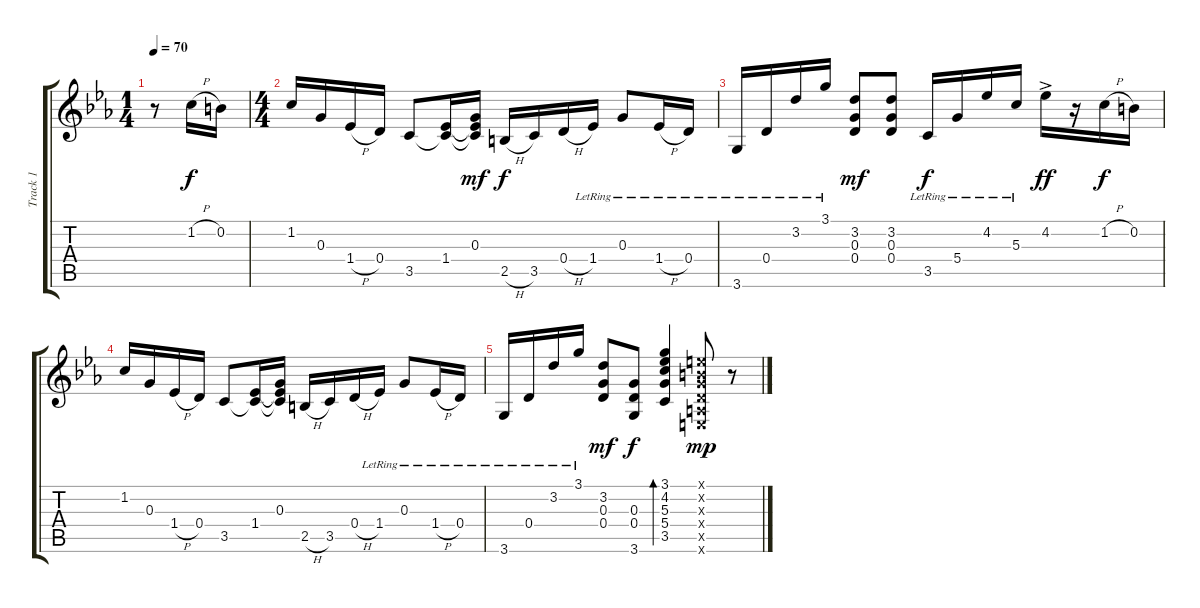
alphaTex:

\track ("Track 1" "Track 1") {instrument acousticguitarsteel}
\staff {score tabs}
\tuning (E4 B3 G3 D3 A2 E2) {hide}
\ts (1 4)
\tempo 70
\clef g2
\ks cminor
r.8{dy f instrument acousticguitarsteel} 1.2{h}.16 0.2.16 |
\ts (4 4)
1.2.16 0.3.16 1.4{h}.16 0.4.16 3.5.8 (1.4 3.5{t}).16 (0.3 1.4{t} 3.5{t}).16{dy mf} 2.5{h}.16{dy f} 3.5.16 0.4{h}.16 1.4{lr}.16 0.3{lr}.8 1.4{h lr}.16 0.4{lr}.16 |
3.6{lr}.16 0.4{lr}.16 3.2{lr}.16 3.1{lr}.16 (3.2 0.3 0.4).8{dy mf} (3.2 0.3 0.4).8 3.5{lr}.16{dy f} 5.4{lr}.16 4.2{lr}.16 5.3{lr}.16 4.2{ac}.16{dy ff} r.16 1.2{h}.16{dy f} 0.2.16 |
1.2.16 0.3.16 1.4{h}.16 0.4.16 3.5.8 (1.4 3.5{t}).16 (0.3 1.4{t} 3.5{t}).16 2.5{h}.16 3.5.16 0.4{h}.16 1.4{lr}.16 0.3{lr}.8 1.4{h lr}.16 0.4{lr}.16 |
3.6{lr}.16 0.4{lr}.16 3.2{lr}.16 3.1{lr}.16 (3.2 0.3 0.4).8{dy mf} (0.3 0.4 3.6).8{dy f} (3.1 4.2 5.3 5.4 3.5).4{bd 30} (0.1{x} 0.2{x} 0.3{x} 0.4{x} 0.5{x} 0.6{x}).8{dy mp} r.8
